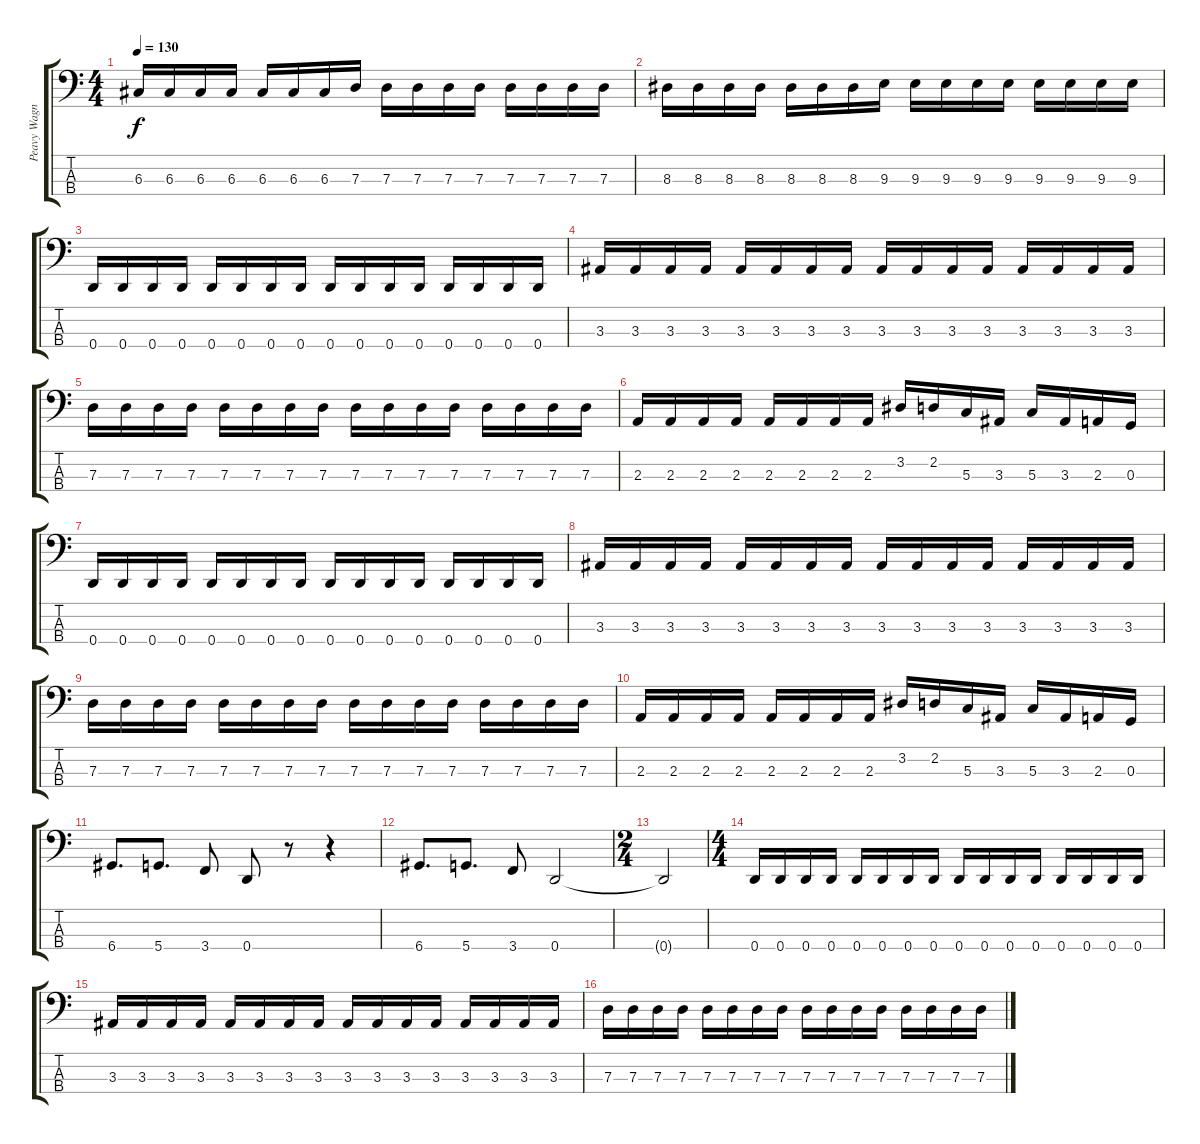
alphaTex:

\track ("Peavy Wagner" "Peavy Wagn") {instrument electricbasspick}
\staff {score tabs}
\tuning (F2 C2 G1 D1) {hide}
\ts (4 4)
\tempo 130
\clef f4
\ks c
6.3.16{dy f} 6.3.16 6.3.16 6.3.16 6.3.16 6.3.16 6.3.16 7.3.16 7.3.16 7.3.16 7.3.16 7.3.16 7.3.16 7.3.16 7.3.16 7.3.16 |
8.3.16 8.3.16 8.3.16 8.3.16 8.3.16 8.3.16 8.3.16 9.3.16 9.3.16 9.3.16 9.3.16 9.3.16 9.3.16 9.3.16 9.3.16 9.3.16 |
0.4.16 0.4.16 0.4.16 0.4.16 0.4.16 0.4.16 0.4.16 0.4.16 0.4.16 0.4.16 0.4.16 0.4.16 0.4.16 0.4.16 0.4.16 0.4.16 |
3.3.16 3.3.16 3.3.16 3.3.16 3.3.16 3.3.16 3.3.16 3.3.16 3.3.16 3.3.16 3.3.16 3.3.16 3.3.16 3.3.16 3.3.16 3.3.16 |
7.3.16 7.3.16 7.3.16 7.3.16 7.3.16 7.3.16 7.3.16 7.3.16 7.3.16 7.3.16 7.3.16 7.3.16 7.3.16 7.3.16 7.3.16 7.3.16 |
2.3.16 2.3.16 2.3.16 2.3.16 2.3.16 2.3.16 2.3.16 2.3.16 3.2.16 2.2.16 5.3.16 3.3.16 5.3.16 3.3.16 2.3.16 0.3.16 |
0.4.16 0.4.16 0.4.16 0.4.16 0.4.16 0.4.16 0.4.16 0.4.16 0.4.16 0.4.16 0.4.16 0.4.16 0.4.16 0.4.16 0.4.16 0.4.16 |
3.3.16 3.3.16 3.3.16 3.3.16 3.3.16 3.3.16 3.3.16 3.3.16 3.3.16 3.3.16 3.3.16 3.3.16 3.3.16 3.3.16 3.3.16 3.3.16 |
7.3.16 7.3.16 7.3.16 7.3.16 7.3.16 7.3.16 7.3.16 7.3.16 7.3.16 7.3.16 7.3.16 7.3.16 7.3.16 7.3.16 7.3.16 7.3.16 |
2.3.16 2.3.16 2.3.16 2.3.16 2.3.16 2.3.16 2.3.16 2.3.16 3.2.16 2.2.16 5.3.16 3.3.16 5.3.16 3.3.16 2.3.16 0.3.16 |
6.4.8{d} 5.4.8{d} 3.4.8 0.4.8 r.8 r.4 |
6.4.8{d} 5.4.8{d} 3.4.8 0.4.2 |
\ts (2 4)
0.4{t}.2 |
\ts (4 4)
0.4.16 0.4.16 0.4.16 0.4.16 0.4.16 0.4.16 0.4.16 0.4.16 0.4.16 0.4.16 0.4.16 0.4.16 0.4.16 0.4.16 0.4.16 0.4.16 |
3.3.16 3.3.16 3.3.16 3.3.16 3.3.16 3.3.16 3.3.16 3.3.16 3.3.16 3.3.16 3.3.16 3.3.16 3.3.16 3.3.16 3.3.16 3.3.16 |
7.3.16 7.3.16 7.3.16 7.3.16 7.3.16 7.3.16 7.3.16 7.3.16 7.3.16 7.3.16 7.3.16 7.3.16 7.3.16 7.3.16 7.3.16 7.3.16
